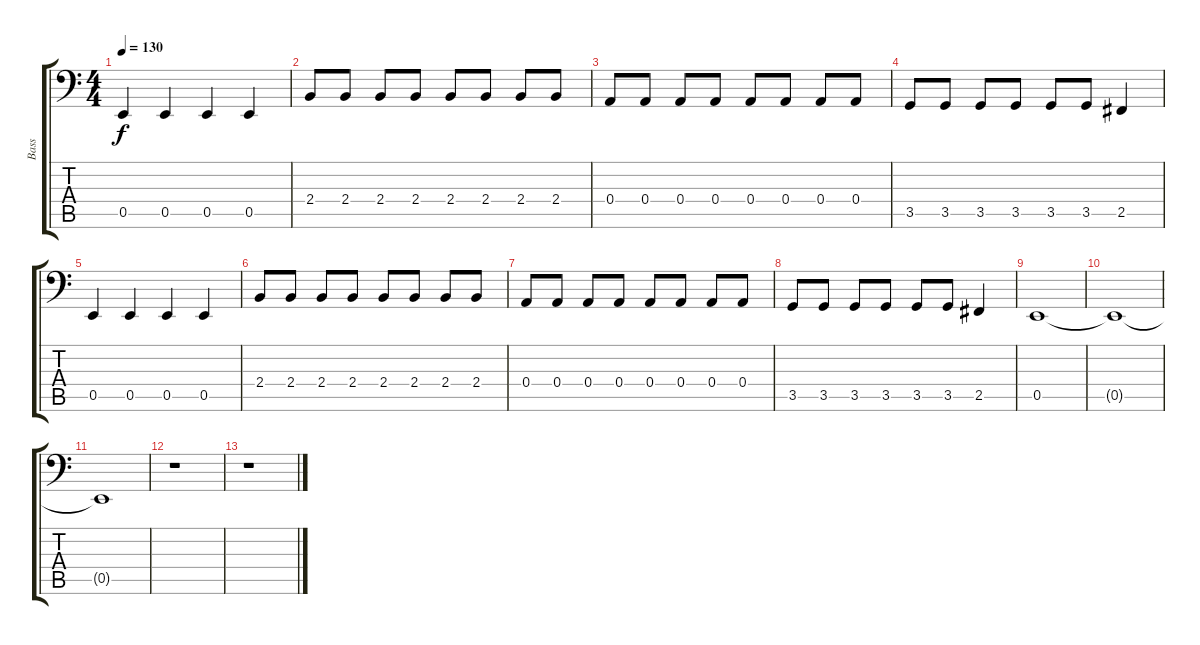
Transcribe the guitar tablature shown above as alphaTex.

\track ("Bass" "Bass") {instrument fretlessbass}
\staff {score tabs}
\tuning (C3 G2 D2 A1 E1 B0) {hide}
\ts (4 4)
\tempo 130
\clef f4
\ks c
0.5.4{dy f} 0.5.4 0.5.4 0.5.4 |
2.4.8 2.4.8 2.4.8 2.4.8 2.4.8 2.4.8 2.4.8 2.4.8 |
0.4.8 0.4.8 0.4.8 0.4.8 0.4.8 0.4.8 0.4.8 0.4.8 |
3.5.8 3.5.8 3.5.8 3.5.8 3.5.8 3.5.8 2.5.4 |
0.5.4 0.5.4 0.5.4 0.5.4 |
2.4.8 2.4.8 2.4.8 2.4.8 2.4.8 2.4.8 2.4.8 2.4.8 |
0.4.8 0.4.8 0.4.8 0.4.8 0.4.8 0.4.8 0.4.8 0.4.8 |
3.5.8 3.5.8 3.5.8 3.5.8 3.5.8 3.5.8 2.5.4 |
0.5.1 |
0.5{t}.1 |
0.5{t}.1 |
r.1 |
r.1
